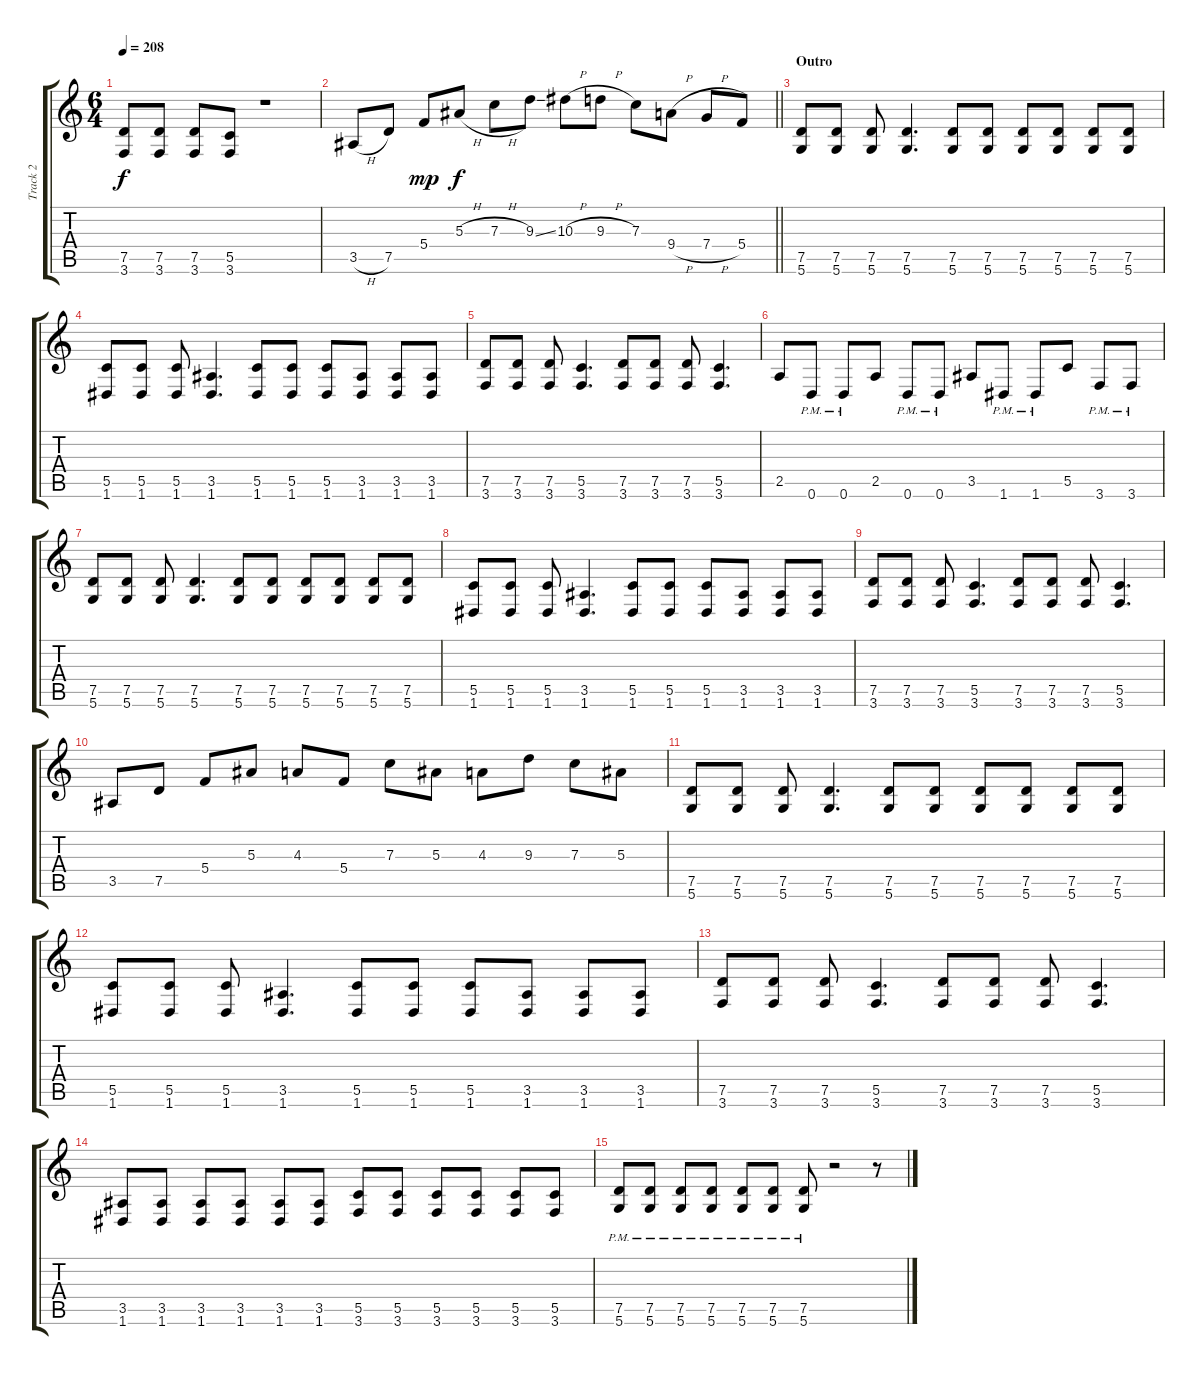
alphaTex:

\track ("Track 2" "Track 2") {instrument distortionguitar}
\staff {score tabs}
\tuning (D4 A3 F3 C3 G2 D2) {hide}
\ts (6 4)
\tempo 208
\clef g2
\ks c
(7.5 3.6).8{dy f} (7.5 3.6).8 (7.5 3.6).8 (5.5 3.6).8 r.1 |
\barLineRight lightlight
3.5{h}.8 7.5.8 5.4.8{dy mp} 5.3{h}.8{dy f} 7.3{h}.8 9.3{ss}.8 10.3{h}.8 9.3{h}.8 7.3.8 9.4{h}.8 7.4{h}.8 5.4.8 |
\section ("" "Outro")
(7.5 5.6).8 (7.5 5.6).8 (7.5 5.6).8 (7.5 5.6).4{d} (7.5 5.6).8 (7.5 5.6).8 (7.5 5.6).8 (7.5 5.6).8 (7.5 5.6).8 (7.5 5.6).8 |
(5.5 1.6).8 (5.5 1.6).8 (5.5 1.6).8 (3.5 1.6).4{d} (5.5 1.6).8 (5.5 1.6).8 (5.5 1.6).8 (3.5 1.6).8 (3.5 1.6).8 (3.5 1.6).8 |
(7.5 3.6).8 (7.5 3.6).8 (7.5 3.6).8 (5.5 3.6).4{d} (7.5 3.6).8 (7.5 3.6).8 (7.5 3.6).8 (5.5 3.6).4{d} |
2.5.8 0.6{pm}.8 0.6{pm}.8 2.5.8 0.6{pm}.8 0.6{pm}.8 3.5.8 1.6{pm}.8 1.6{pm}.8 5.5.8 3.6{pm}.8 3.6{pm}.8 |
(7.5 5.6).8 (7.5 5.6).8 (7.5 5.6).8 (7.5 5.6).4{d} (7.5 5.6).8 (7.5 5.6).8 (7.5 5.6).8 (7.5 5.6).8 (7.5 5.6).8 (7.5 5.6).8 |
(5.5 1.6).8 (5.5 1.6).8 (5.5 1.6).8 (3.5 1.6).4{d} (5.5 1.6).8 (5.5 1.6).8 (5.5 1.6).8 (3.5 1.6).8 (3.5 1.6).8 (3.5 1.6).8 |
(7.5 3.6).8 (7.5 3.6).8 (7.5 3.6).8 (5.5 3.6).4{d} (7.5 3.6).8 (7.5 3.6).8 (7.5 3.6).8 (5.5 3.6).4{d} |
3.5.8 7.5.8 5.4.8 5.3.8 4.3.8 5.4.8 7.3.8 5.3.8 4.3.8 9.3.8 7.3.8 5.3.8 |
(7.5 5.6).8 (7.5 5.6).8 (7.5 5.6).8 (7.5 5.6).4{d} (7.5 5.6).8 (7.5 5.6).8 (7.5 5.6).8 (7.5 5.6).8 (7.5 5.6).8 (7.5 5.6).8 |
(5.5 1.6).8 (5.5 1.6).8 (5.5 1.6).8 (3.5 1.6).4{d} (5.5 1.6).8 (5.5 1.6).8 (5.5 1.6).8 (3.5 1.6).8 (3.5 1.6).8 (3.5 1.6).8 |
(7.5 3.6).8 (7.5 3.6).8 (7.5 3.6).8 (5.5 3.6).4{d} (7.5 3.6).8 (7.5 3.6).8 (7.5 3.6).8 (5.5 3.6).4{d} |
(3.5 1.6).8 (3.5 1.6).8 (3.5 1.6).8 (3.5 1.6).8 (3.5 1.6).8 (3.5 1.6).8 (5.5 3.6).8 (5.5 3.6).8 (5.5 3.6).8 (5.5 3.6).8 (5.5 3.6).8 (5.5 3.6).8 |
(7.5{pm} 5.6{pm}).8 (7.5{pm} 5.6{pm}).8 (7.5{pm} 5.6{pm}).8 (7.5{pm} 5.6{pm}).8 (7.5{pm} 5.6{pm}).8 (7.5{pm} 5.6{pm}).8 (7.5{pm} 5.6{pm}).8 r.2 r.8
